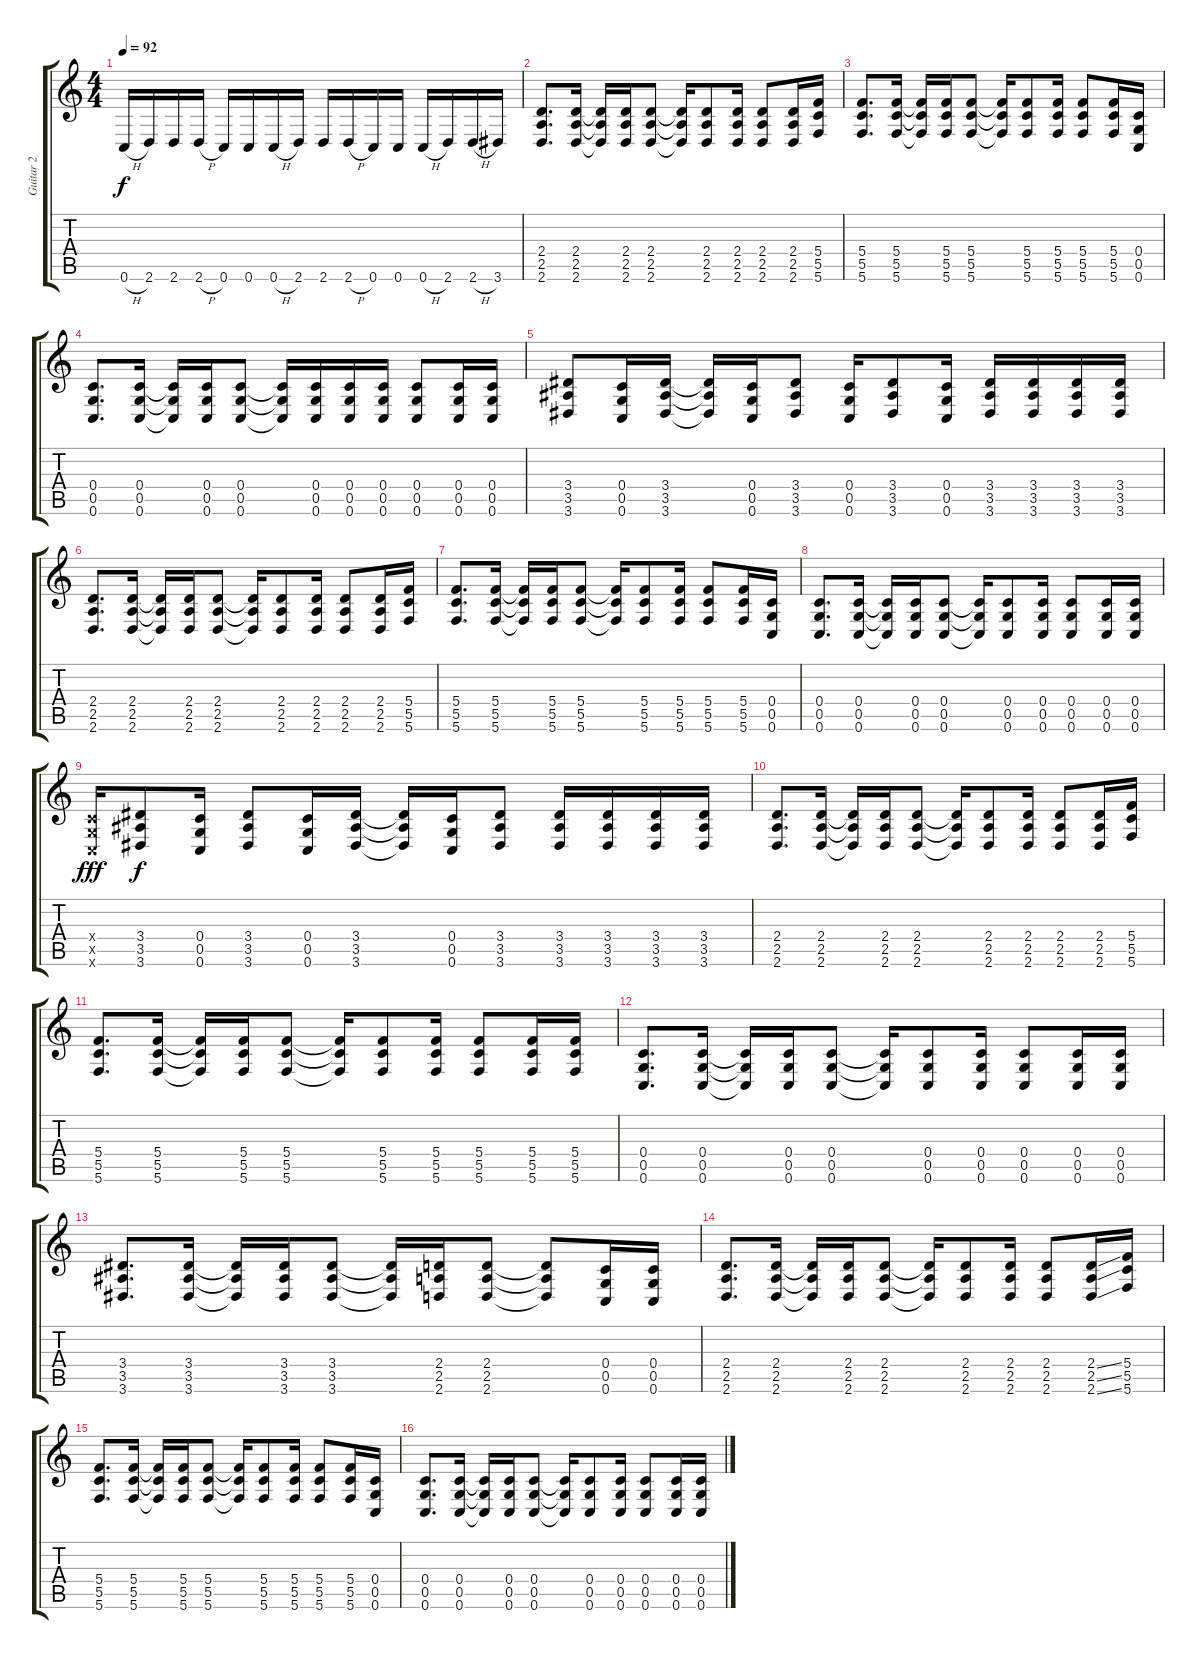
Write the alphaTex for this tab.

\track ("Guitar 2" "Guitar 2") {instrument distortionguitar}
\staff {score tabs}
\tuning (D4 A3 F3 C3 G2 C2) {hide}
\ts (4 4)
\tempo 92
\clef g2
\ks c
0.6{h}.16{dy f} 2.6.16 2.6.16 2.6{h}.16 0.6.16 0.6.16 0.6{h}.16 2.6.16 2.6.16 2.6{h}.16 0.6.16 0.6.16 0.6{h}.16 2.6.16 2.6{h}.16 3.6.16 |
(2.4 2.5 2.6).8{d balance 8} (2.4 2.5 2.6).16 (2.4{t} 2.5{t} 2.6{t}).16 (2.4 2.5 2.6).16 (2.4 2.5 2.6).8 (2.4{t} 2.5{t} 2.6{t}).16 (2.4 2.5 2.6).8 (2.4 2.5 2.6).16 (2.4 2.5 2.6).8 (2.4 2.5 2.6).16 (5.4 5.5 5.6).16 |
(5.4 5.5 5.6).8{d} (5.4 5.5 5.6).16 (5.4{t} 5.5{t} 5.6{t}).16 (5.4 5.5 5.6).16 (5.4 5.5 5.6).8 (5.4{t} 5.5{t} 5.6{t}).16 (5.4 5.5 5.6).8 (5.4 5.5 5.6).16 (5.4 5.5 5.6).8 (5.4 5.5 5.6).16 (0.4 0.5 0.6).16 |
(0.4 0.5 0.6).8{d} (0.4 0.5 0.6).16 (0.4{t} 0.5{t} 0.6{t}).16 (0.4 0.5 0.6).16 (0.4 0.5 0.6).8 (0.4{t} 0.5{t} 0.6{t}).16 (0.4 0.5 0.6).16 (0.4 0.5 0.6).16 (0.4 0.5 0.6).16 (0.4 0.5 0.6).8 (0.4 0.5 0.6).16 (0.4 0.5 0.6).16 |
(3.4 3.5 3.6).8 (0.4 0.5 0.6).16 (3.4 3.5 3.6).16 (3.4{t} 3.5{t} 3.6{t}).16 (0.4 0.5 0.6).16 (3.4 3.5 3.6).8 (0.4 0.5 0.6).16 (3.4 3.5 3.6).8 (0.4 0.5 0.6).16 (3.4 3.5 3.6).16 (3.4 3.5 3.6).16 (3.4 3.5 3.6).16 (3.4 3.5 3.6).16 |
(2.4 2.5 2.6).8{d} (2.4 2.5 2.6).16 (2.4{t} 2.5{t} 2.6{t}).16 (2.4 2.5 2.6).16 (2.4 2.5 2.6).8 (2.4{t} 2.5{t} 2.6{t}).16 (2.4 2.5 2.6).8 (2.4 2.5 2.6).16 (2.4 2.5 2.6).8 (2.4 2.5 2.6).16 (5.4 5.5 5.6).16 |
(5.4 5.5 5.6).8{d} (5.4 5.5 5.6).16 (5.4{t} 5.5{t} 5.6{t}).16 (5.4 5.5 5.6).16 (5.4 5.5 5.6).8 (5.4{t} 5.5{t} 5.6{t}).16 (5.4 5.5 5.6).8 (5.4 5.5 5.6).16 (5.4 5.5 5.6).8 (5.4 5.5 5.6).16 (0.4 0.5 0.6).16 |
(0.4 0.5 0.6).8{d} (0.4 0.5 0.6).16 (0.4{t} 0.5{t} 0.6{t}).16 (0.4 0.5 0.6).16 (0.4 0.5 0.6).8 (0.4{t} 0.5{t} 0.6{t}).16 (0.4 0.5 0.6).8 (0.4 0.5 0.6).16 (0.4 0.5 0.6).8 (0.4 0.5 0.6).16 (0.4 0.5 0.6).16 |
(0.4{x} 0.5{x} 0.6{x}).16{dy fff} (3.4 3.5 3.6).8{dy f} (0.4 0.5 0.6).16 (3.4 3.5 3.6).8 (0.4 0.5 0.6).16 (3.4 3.5 3.6).16 (3.4{t} 3.5{t} 3.6{t}).16 (0.4 0.5 0.6).16 (3.4 3.5 3.6).8 (3.4 3.5 3.6).16 (3.4 3.5 3.6).16 (3.4 3.5 3.6).16 (3.4 3.5 3.6).16 |
(2.4 2.5 2.6).8{d} (2.4 2.5 2.6).16 (2.4{t} 2.5{t} 2.6{t}).16 (2.4 2.5 2.6).16 (2.4 2.5 2.6).8 (2.4{t} 2.5{t} 2.6{t}).16 (2.4 2.5 2.6).8 (2.4 2.5 2.6).16 (2.4 2.5 2.6).8 (2.4 2.5 2.6).16 (5.4 5.5 5.6).16 |
(5.4 5.5 5.6).8{d balance 3} (5.4 5.5 5.6).16 (5.4{t} 5.5{t} 5.6{t}).16 (5.4 5.5 5.6).16 (5.4 5.5 5.6).8 (5.4{t} 5.5{t} 5.6{t}).16 (5.4 5.5 5.6).8 (5.4 5.5 5.6).16 (5.4 5.5 5.6).8 (5.4 5.5 5.6).16 (5.4 5.5 5.6).16 |
(0.4 0.5 0.6).8{d} (0.4 0.5 0.6).16 (0.4{t} 0.5{t} 0.6{t}).16 (0.4 0.5 0.6).16 (0.4 0.5 0.6).8 (0.4{t} 0.5{t} 0.6{t}).16 (0.4 0.5 0.6).8 (0.4 0.5 0.6).16 (0.4 0.5 0.6).8 (0.4 0.5 0.6).16 (0.4 0.5 0.6).16 |
(3.4 3.5 3.6).8{d} (3.4 3.5 3.6).16 (3.4{t} 3.5{t} 3.6{t}).16 (3.4 3.5 3.6).16 (3.4 3.5 3.6).8 (3.4{t} 3.5{t} 3.6{t}).16 (2.4 2.5 2.6).16 (2.4 2.5 2.6).8 (2.4{t} 2.5{t} 2.6{t}).8 (0.4 0.5 0.6).16 (0.4 0.5 0.6).16 |
(2.4 2.5 2.6).8{d} (2.4 2.5 2.6).16 (2.4{t} 2.5{t} 2.6{t}).16 (2.4 2.5 2.6).16 (2.4 2.5 2.6).8 (2.4{t} 2.5{t} 2.6{t}).16 (2.4 2.5 2.6).8 (2.4 2.5 2.6).16 (2.4 2.5 2.6).8 (2.4{ss} 2.5{ss} 2.6{ss}).16 (5.4 5.5 5.6).16 |
(5.4 5.5 5.6).8{d} (5.4 5.5 5.6).16 (5.4{t} 5.5{t} 5.6{t}).16 (5.4 5.5 5.6).16 (5.4 5.5 5.6).8 (5.4{t} 5.5{t} 5.6{t}).16 (5.4 5.5 5.6).8 (5.4 5.5 5.6).16 (5.4 5.5 5.6).8 (5.4 5.5 5.6).16 (0.4 0.5 0.6).16 |
(0.4 0.5 0.6).8{d} (0.4 0.5 0.6).16 (0.4{t} 0.5{t} 0.6{t}).16 (0.4 0.5 0.6).16 (0.4 0.5 0.6).8 (0.4{t} 0.5{t} 0.6{t}).16 (0.4 0.5 0.6).8 (0.4 0.5 0.6).16 (0.4 0.5 0.6).8 (0.4 0.5 0.6).16 (0.4 0.5 0.6).16
